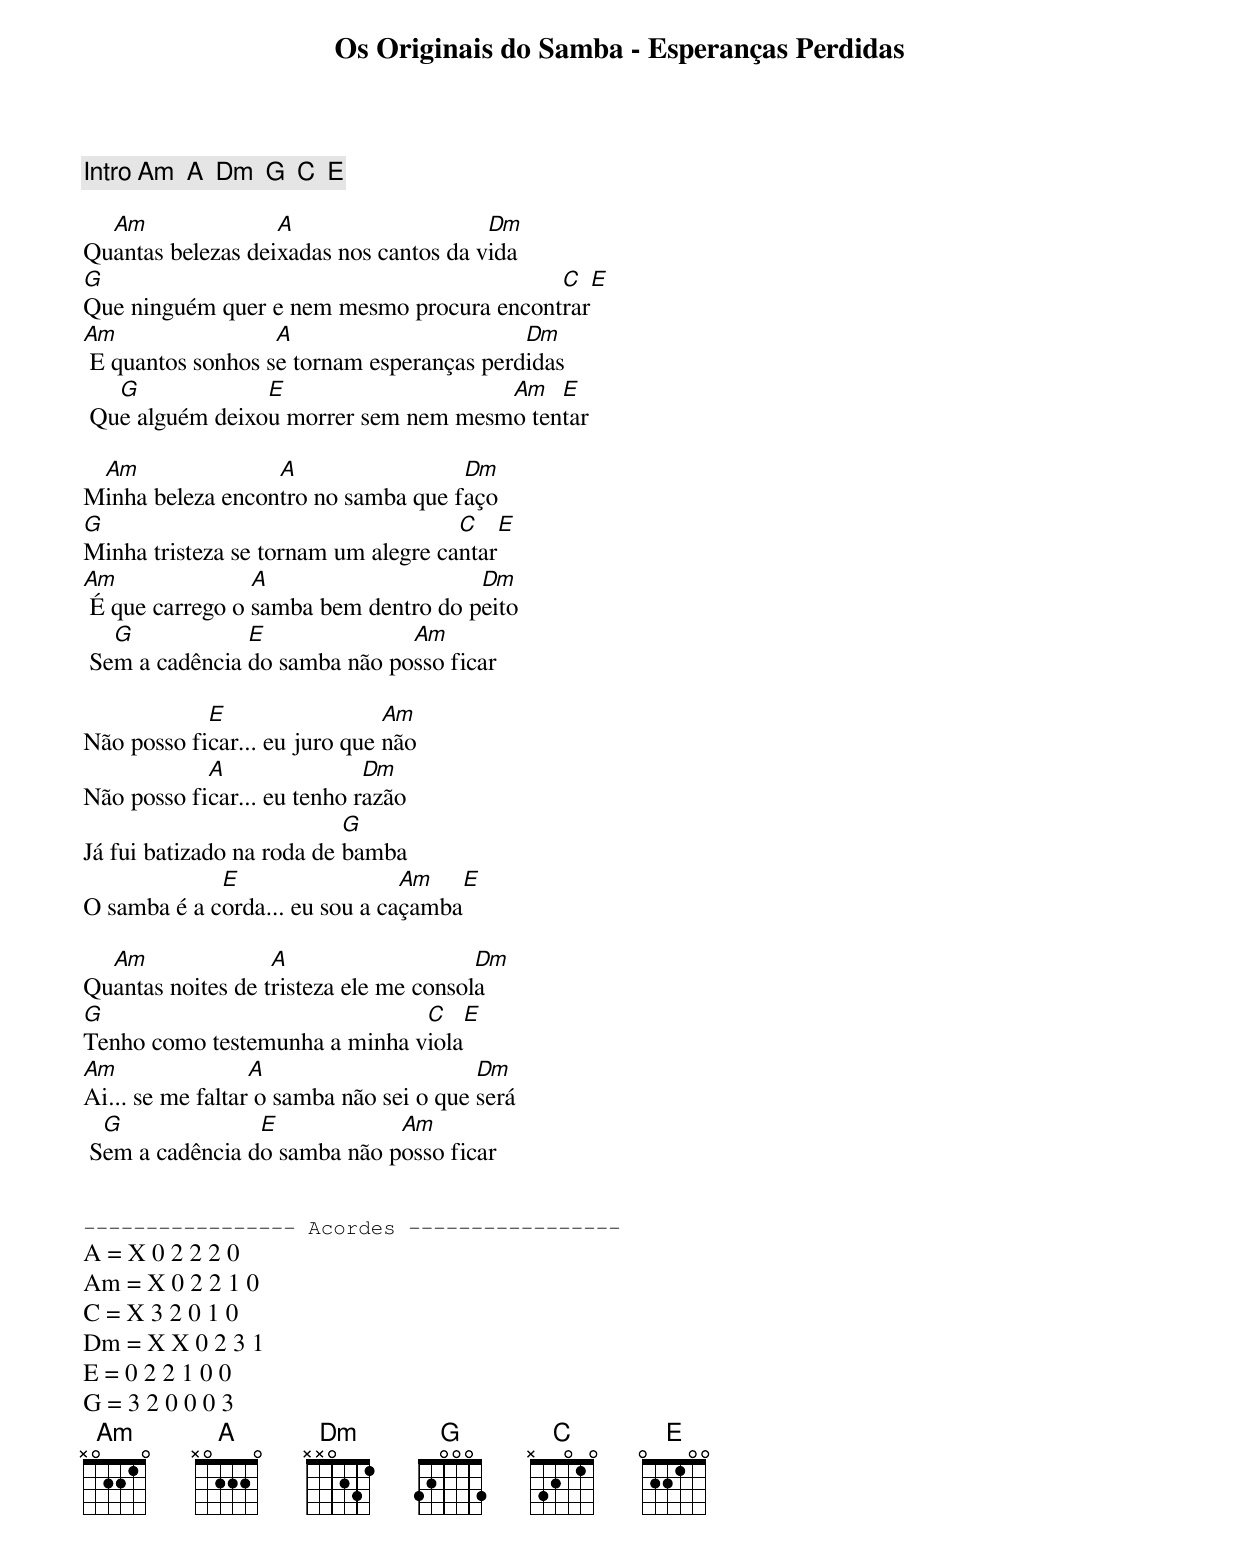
Os Originais do Samba - Esperanças Perdidas

[Intro] Am  A  Dm  G  C  E

  Am               A                    Dm
Quantas belezas deixadas nos cantos da vida
G                                          C   E
Que ninguém quer e nem mesmo procura encontrar
Am                 A                       Dm
 E quantos sonhos se tornam esperanças perdidas
   G             E                    Am   E
 Que alguém deixou morrer sem nem mesmo tentar

 Am               A                 Dm
Minha beleza encontro no samba que faço
G                                    C    E
Minha tristeza se tornam um alegre cantar
Am               A                    Dm
 É que carrego o samba bem dentro do peito
   G            E              Am
 Sem a cadência do samba não posso ficar

            E                  Am
Não posso ficar... eu juro que não
            A                Dm
Não posso ficar... eu tenho razão
                           G
Já fui batizado na roda de bamba
             E                  Am    E
O samba é a corda... eu sou a caçamba

  Am               A                    Dm
Quantas noites de tristeza ele me consola
G                              C   E
Tenho como testemunha a minha viola
Am                A                      Dm
Ai... se me faltar o samba não sei o que será
  G              E            Am
 Sem a cadência do samba não posso ficar


----------------- Acordes -----------------
A = X 0 2 2 2 0
Am = X 0 2 2 1 0
C = X 3 2 0 1 0
Dm = X X 0 2 3 1
E = 0 2 2 1 0 0
G = 3 2 0 0 0 3
